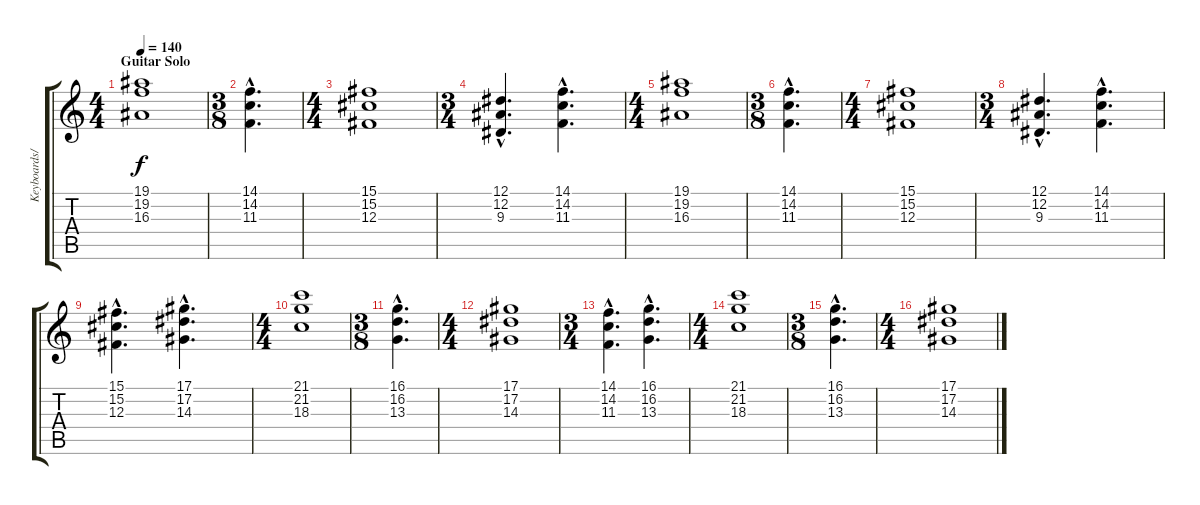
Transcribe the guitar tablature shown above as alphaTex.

\track ("Keyboards/Piano" "Keyboards/") {instrument stringensemble1}
\staff {score tabs}
\tuning (Eb4 Bb3 Gb3 Db3 Ab2 Eb2) {hide}
\ts (4 4)
\section ("" "Guitar Solo")
\tempo 140
\clef g2
\ks c
(19.1 19.2 16.3).1{dy f balance 8 instrument stringensemble1} |
\ts (3 8)
(14.1{hac} 14.2{hac} 11.3{hac}).4{d} |
\ts (4 4)
(15.1 15.2 12.3).1 |
\ts (3 4)
(12.1{hac} 12.2{hac} 9.3{hac}).4{d} (14.1{hac} 14.2{hac} 11.3{hac}).4{d} |
\ts (4 4)
(19.1 19.2 16.3).1 |
\ts (3 8)
(14.1{hac} 14.2{hac} 11.3{hac}).4{d} |
\ts (4 4)
(15.1 15.2 12.3).1 |
\ts (3 4)
(12.1{hac} 12.2{hac} 9.3{hac}).4{d} (14.1{hac} 14.2{hac} 11.3{hac}).4{d} |
(15.1{hac} 15.2{hac} 12.3{hac}).4{d} (17.1{hac} 17.2{hac} 14.3{hac}).4{d} |
\ts (4 4)
(21.1 21.2 18.3).1 |
\ts (3 8)
(16.1{hac} 16.2{hac} 13.3{hac}).4{d} |
\ts (4 4)
(17.1 17.2 14.3).1 |
\ts (3 4)
(14.1{hac} 14.2{hac} 11.3{hac}).4{d} (16.1{hac} 16.2{hac} 13.3{hac}).4{d} |
\ts (4 4)
(21.1 21.2 18.3).1 |
\ts (3 8)
(16.1{hac} 16.2{hac} 13.3{hac}).4{d} |
\ts (4 4)
(17.1 17.2 14.3).1
